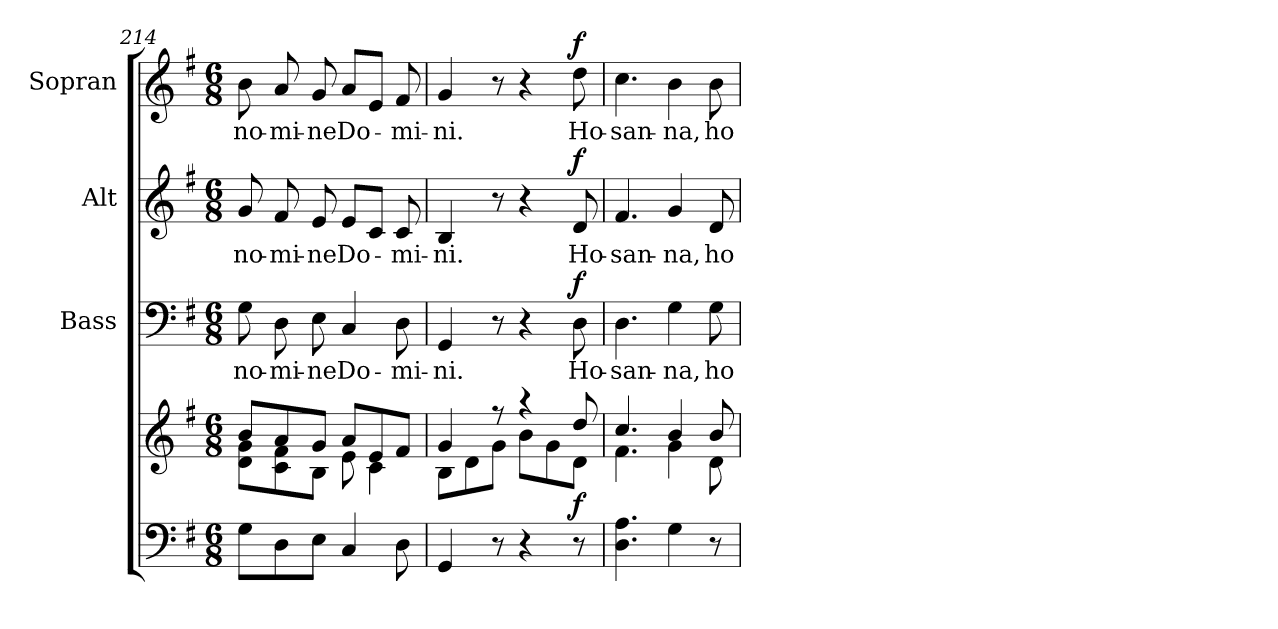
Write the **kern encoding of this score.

**kern	**kern	**dynam	**kern	**text	**dynam	**kern	**text	**dynam	**kern	**text	**dynam
*part4	*part4	*part4	*part3	*part3	*part3	*part2	*part2	*part2	*part1	*part1	*part1
*staff5	*staff4	*staff4/5	*staff3	*staff3	*staff3	*staff2	*staff2	*staff2	*staff1	*staff1	*staff1
*	*	*	*I"Bass	*	*	*I"Alt	*	*	*I"Sopran	*	*
*	*	*	*I'B.	*	*	*I'A.	*	*	*I'S.	*	*
!!LO:PB:g=z
*clefF4	*clefG2	*	*clefF4	*	*	*clefG2	*	*	*clefG2	*	*
*k[f#]	*k[f#]	*	*k[f#]	*	*	*k[f#]	*	*	*k[f#]	*	*
*G:	*G:	*	*G:	*	*	*G:	*	*	*G:	*	*
*M6/8	*M6/8	*	*M6/8	*	*	*M6/8	*	*	*M6/8	*	*
=214	=214	=214	=214	=214	=214	=214	=214	=214	=214	=214	=214
*	*^	*	*	*	*	*	*	*	*	*	*
!	!	!	!	!	!LO:LY:b	!	!	!LO:LY:b	!	!	!LO:LY:b	!
8G\L	8b/L	8d\ 8g\L	.	8G\	no-	.	8g/	no-	.	8b\	no-	.
!	!	!	!	!	!LO:LY:b	!	!	!LO:LY:b	!	!	!LO:LY:b	!
8D\	8a/	8c\ 8f#\	.	8D\	-mi-	.	8f#/	-mi-	.	8a/	-mi-	.
!	!	!	!	!	!LO:LY:b	!	!	!LO:LY:b	!	!	!LO:LY:b	!
8E\J	8g/J	8B\J	.	8E\	-ne	.	8e/	-ne	.	8g/	-ne	.
!	!	!	!	!	!LO:LY:b	!	!	!LO:LY:b	!	!	!LO:LY:b	!
4C/	8a/L	8e\	.	4C/	Do-	.	8e/L	Do-	.	8a/L	Do-	.
.	8e/	4c\	.	.	.	.	8c/J	.	.	8e/J	.	.
!	!	!	!	!	!LO:LY:b	!	!	!LO:LY:b	!	!	!LO:LY:b	!
8D\	8f#/J	.	.	8D\	-mi-	.	8c/	-mi-	.	8f#/	-mi-	.
=215	=215	=215	=215	=215	=215	=215	=215	=215	=215	=215	=215	=215
!	!	!	!	!	!LO:LY:b	!	!	!LO:LY:b	!	!	!LO:LY:b	!
4GG/	4g/	8B\L	.	4GG/	-ni.	.	4B/	-ni.	.	4g/	-ni.	.
.	.	8d\	.	.	.	.	.	.	.	.	.	.
8r	8ree	8g\J	.	8r	.	.	8r	.	.	8r	.	.
4r	4rgg	8b\L	.	4r	.	.	4r	.	.	4r	.	.
.	.	8g\	.	.	.	.	.	.	.	.	.	.
!	!	!	!LO:DY:b	!	!LO:LY:b	!LO:DY:a	!	!LO:LY:b	!LO:DY:a	!	!LO:LY:b	!LO:DY:a
8r	8dd/	8d\J	f	8D\	Ho-	f	8d/	Ho-	f	8dd\	Ho-	f
=216	=216	=216	=216	=216	=216	=216	=216	=216	=216	=216	=216	=216
!	!	!	!	!	!LO:LY:b	!	!	!LO:LY:b	!	!	!LO:LY:b	!
4.D\ 4.A\	4.cc/	4.f#\	.	4.D\	-san-	.	4.f#/	-san-	.	4.cc\	-san-	.
!	!	!	!	!	!LO:LY:b	!	!	!LO:LY:b	!	!	!LO:LY:b	!
4G\	4b/	4g\	.	4G\	-na,	.	4g/	-na,	.	4b\	-na,	.
!	!	!	!	!	!LO:LY:b	!	!	!LO:LY:b	!	!	!LO:LY:b	!
8r	8b/	8d\	.	8G\	ho-	.	8d/	ho-	.	8b\	ho-	.
*	*v	*v	*	*	*	*	*	*	*	*	*	*
=	=	=	=	=	=	=	=	=	=	=	=
*-	*-	*-	*-	*-	*-	*-	*-	*-	*-	*-	*-
